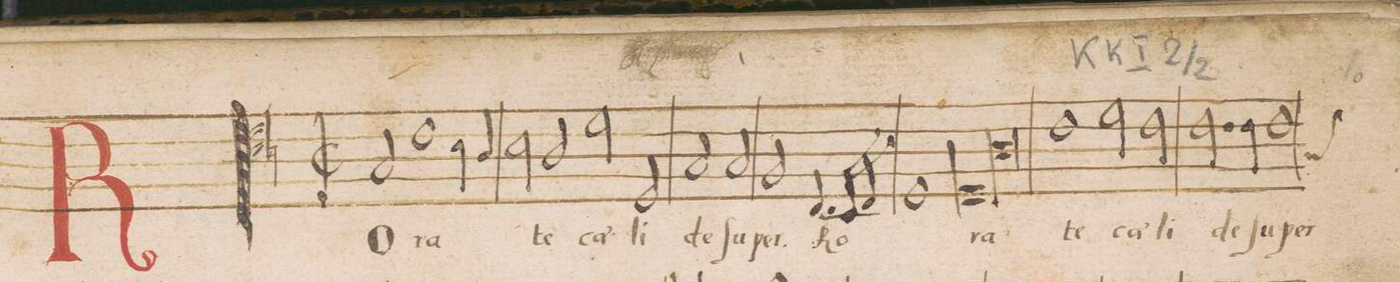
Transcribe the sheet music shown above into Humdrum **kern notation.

**kern	**text
*I""ALTUS	*
*clefC4	*
*k[]	*
*met(C|)	*
*M2/1	*
*2\right	*
2G/	RO-
1c	-ra-
4B\	.
4A/	.
=2-	=2-
2B\	.
2A/	-te
2d\	cæ-
2D/	-li
=3-	=3-
2G/	de-
2G/	-ſu-
2F/	-per.
4.C/	Ro-
16BB/LL	.
16C/JJ	.
=4-	=4-
1D	.
*lig	*
1D	-ra-
=5-	=5-
1A	.
*Xlig	*
1c	-te
=6-	=6-
2d\	cæ-
2c\	-li
2.c\	de-
4c\	-ſu-
=7-	=7-
*custos:G	*
1c	-per
*-	*-
